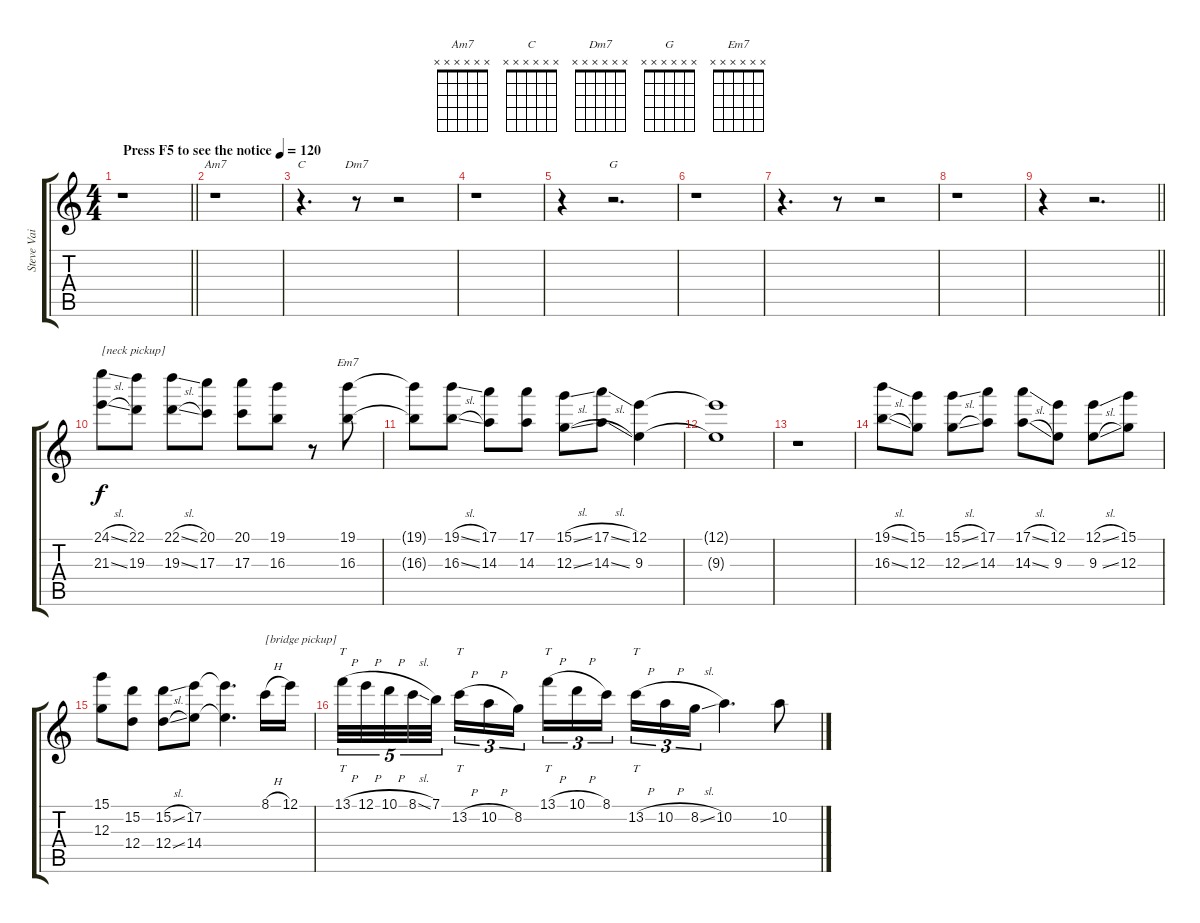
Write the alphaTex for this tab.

\track ("Steve Vai (2nd lead)" "Steve Vai ") {instrument overdrivenguitar}
\staff {score tabs}
\tuning (E4 B3 G3 D3 A2 E2) {hide}
\chord ("Am7" x x x x x x)
\chord ("C" x x x x x x)
\chord ("Dm7" x x x x x x)
\chord ("G" x x x x x x)
\chord ("Em7" x x x x x x)
\ts (4 4)
\tempo (120 "Press F5 to see the notice")
\clef g2
\barLineRight lightlight
\ks c
r.1{dy f instrument overdrivenguitar} |
r.1{ch "Am7"} |
r.4{d ch "C"} r.8{ch "Dm7"} r.2 |
r.1 |
r.4 r.2{d ch "G"} |
r.1 |
r.4{d} r.8 r.2 |
r.1 |
\barLineRight lightlight
r.4 r.2{d} |
(24.1{sl} 21.3{sl}).8{txt "[neck pickup]"} (22.1 19.3).8 (22.1{sl} 19.3{sl}).8 (20.1 17.3).8 (20.1 17.3).8 (19.1 16.3).8 r.8 (19.1 16.3).8{ch "Em7"} |
(19.1{t} 16.3{t}).8 (19.1{sl} 16.3{sl}).8 (17.1 14.3).8 (17.1 14.3).8 (15.1{sl} 12.3{sl}).8 (17.1{sl} 14.3{sl}).8 (12.1 9.3).4 |
(12.1{t} 9.3{t}).1 |
r.1 |
(19.1{sl} 16.3{sl}).8 (15.1 12.3).8 (15.1{sl} 12.3{sl}).8 (17.1 14.3).8 (17.1{sl} 14.3{sl}).8 (12.1 9.3).8 (12.1{sl} 9.3{sl}).8 (15.1 12.3).8 |
(15.1 12.3).8 (15.2 12.4).8 (15.2{sl} 12.4{sl}).8 (17.2 14.4).8 (17.2{t} 14.4{t}).4{d} 8.1{h}.16{txt "[bridge pickup]" instrument distortionguitar} 12.1.16 |
13.1{h}.32{tt tu (5 4)} 12.1{h}.32{tu (5 4)} 10.1{h}.32{tu (5 4)} 8.1{sl}.32{tu (5 4)} 7.1.32{tu (5 4) beam splitsecondary} 13.2{h}.16{tt tu (3 2)} 10.2{h}.16{tu (3 2)} 8.2.16{tu (3 2)} 13.1{h}.16{tt tu (3 2)} 10.1{h}.16{tu (3 2)} 8.1.16{tu (3 2) beam splitsecondary} 13.2{h}.16{tt tu (3 2)} 10.2{h}.16{tu (3 2)} 8.2{sl}.16{tu (3 2)} 10.2.4{d} 10.2{sl}.8
